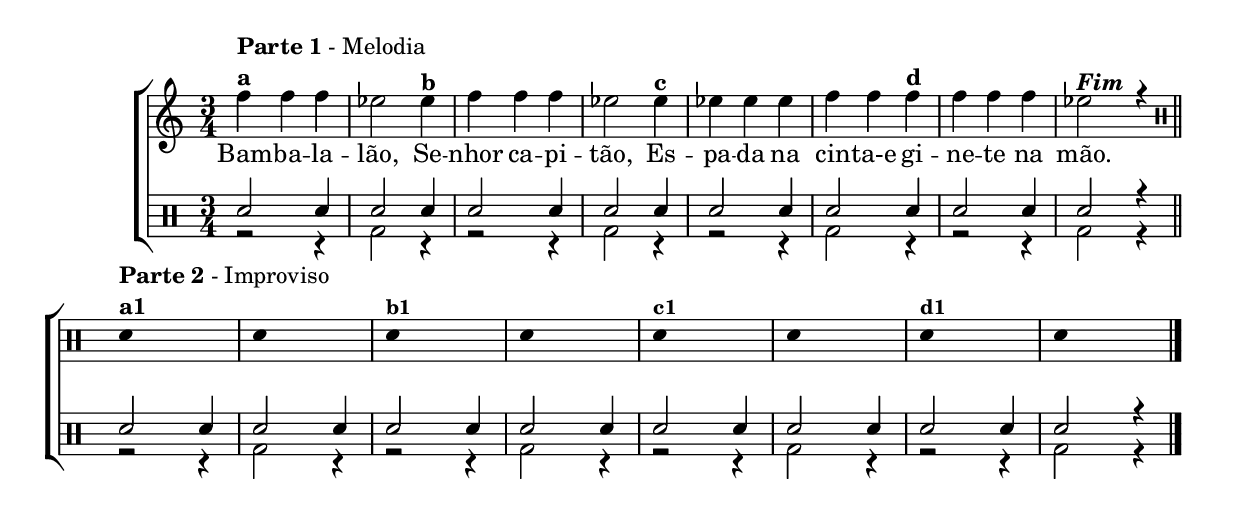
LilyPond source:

%-*- coding: utf-8 -*-

\version "2.16.0"

%\header {title = "bambaleando em outro tom"}

\new ChoirStaff <<


<<
\relative c {
\transpose c, des' {
\clef treble
\override Staff.TimeSignature #'style = #'()
\override Score.BarNumber #'transparent = ##t
\time 3/4
\stemDown
\clef treble
	e4^\markup { \column {\line { \bold {Parte 1} - Melodia} \line {\bold {a}}}}
	e e d2  
	d4^\markup {\bold {"b"}} e e e d2 
	d4^\markup { \bold {"c"}} d d d e e
	e^\markup { \bold {"d"}} e e e d2^\markup {\italic \bold "Fim"} r4

}

\bar "||"

\break

 
\clef percussion


\override Stem #'transparent = ##t

d'4^\markup { \column {\line { \bold {Parte 2} - Improviso} \line {\bold {a1}}}} s2

d4 s2

d4^\markup {\small \bold {"b1"}} s2

d4 s2

d4^\markup {\small \bold {"c1"}} s2

d4 s2

d4^\markup {\small \bold {"d1"}} s2

d4 s2


\bar "|."

\revert NoteHead #'style


}


\context Lyrics \lyricmode {
        Bam4 -- ba -- la -- lão,2 
	Se4 -- nhor ca -- pi -- tão,2
	Es4 -- pa -- da na cin -- ta-e	
	gi -- ne -- te na mão.4

}
   
>>

\\


\drums {

\override Staff.TimeSignature #'style = #'()
\time 3/4 

\context DrumVoice = "1" { }
\context DrumVoice = "2" {  }

<<
{sn2 sn4 
sn2 sn4 
sn2 sn4  
sn2 sn4 
sn2 sn4  
sn2 sn4 
sn2 sn4
sn2 r4

sn2 sn4 
sn2 sn4 
sn2 sn4  
sn2 sn4 
sn2 sn4  
sn2 sn4 
sn2 sn4
sn2 r4

}
\\{r2 r4  bd2 r4 r2 r4  bd2 r4 r2 r4  bd2 r4 r2 r4  bd2 r4 
r2 r4  bd2 r4 r2 r4  bd2 r4 r2 r4  bd2 r4 r2 r4  bd2 r4 

}

>>


}

>>

